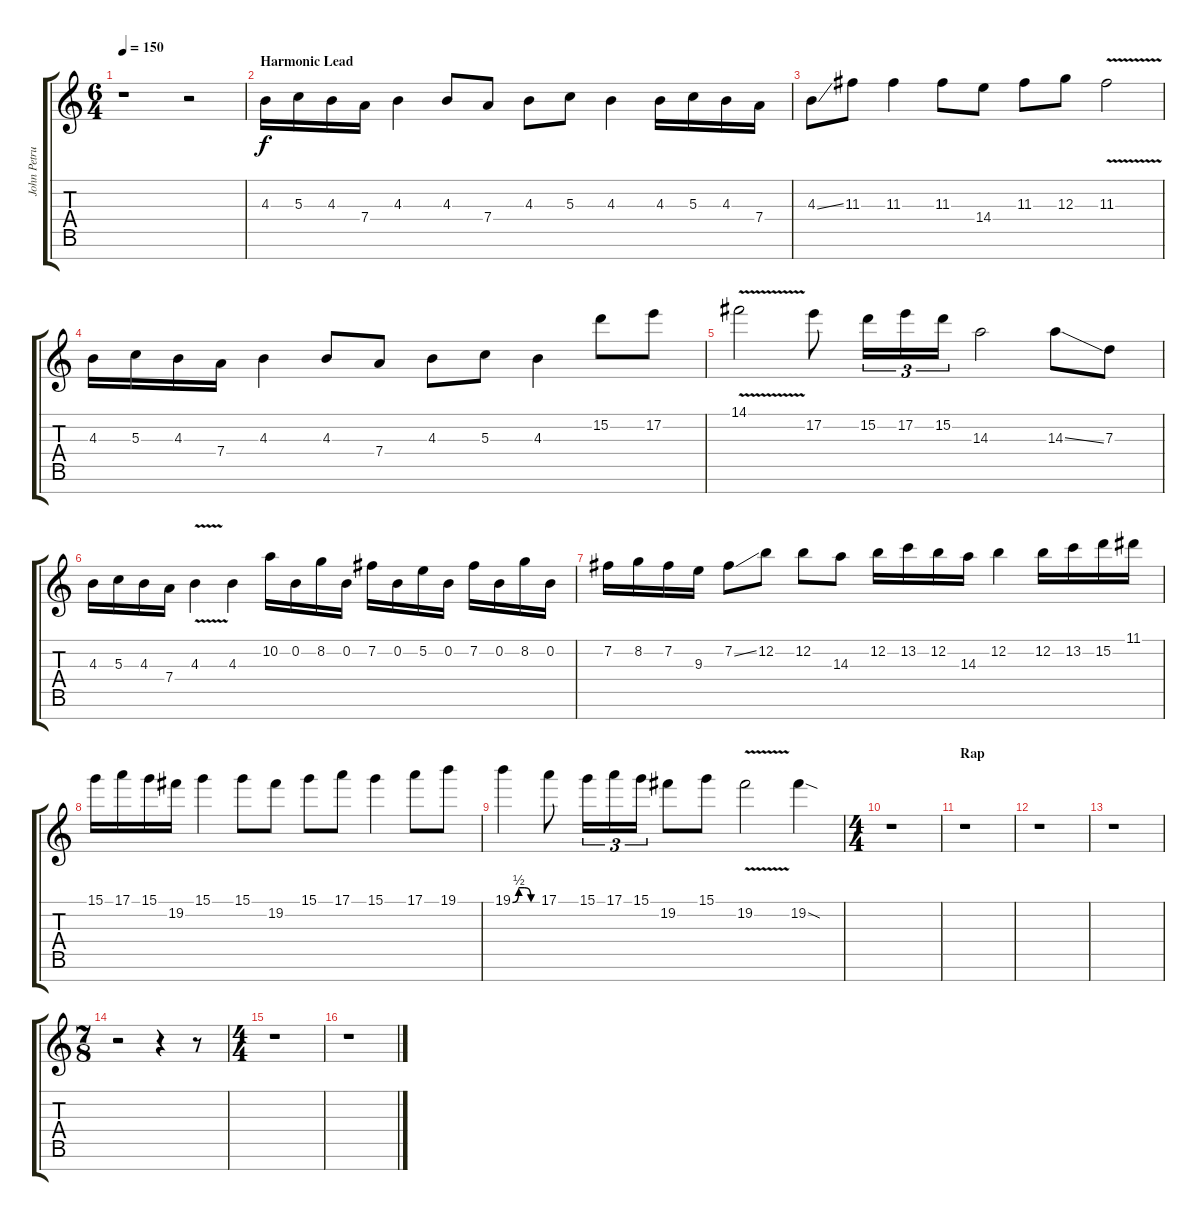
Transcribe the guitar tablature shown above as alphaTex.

\track ("John Petrucci" "John Petru") {instrument distortionguitar}
\staff {score tabs}
\tuning (E4 B3 G3 D3 A2 E2 B1) {hide}
\ts (6 4)
\tempo 150
\clef g2
\ks c
r.1{dy mf} r.2 |
\section ("" "Harmonic Lead")
4.3.16{dy f volume 14} 5.3.16 4.3.16 7.4.16 4.3.4 4.3.8 7.4.8 4.3.8 5.3.8 4.3.4 4.3.16 5.3.16 4.3.16 7.4.16 |
4.3{ss}.8 11.3.8 11.3.4 11.3.8 14.4.8 11.3.8 12.3.8 11.3{v}.2 |
4.3.16 5.3.16 4.3.16 7.4.16 4.3.4 4.3.8 7.4.8 4.3.8 5.3.8 4.3.4 15.2.8 17.2.8 |
14.1{v}.2 17.2.8 15.2.16{tu (3 2)} 17.2.16{tu (3 2)} 15.2.16{tu (3 2)} 14.3.2 14.3{ss}.8 7.3.8 |
4.3.16 5.3.16 4.3.16 7.4.16 4.3{v}.4 4.3.4 10.2.16 0.2.16 8.2.16 0.2.16 7.2.16 0.2.16 5.2.16 0.2.16 7.2.16 0.2.16 8.2.16 0.2.16 |
7.2.16 8.2.16 7.2.16 9.3.16 7.2{ss}.8 12.2.8 12.2.8 14.3.8 12.2.16 13.2.16 12.2.16 14.3.16 12.2.4 12.2.16 13.2.16 15.2.16 11.1.16 |
15.1.16 17.1.16 15.1.16 19.2.16 15.1.4 15.1.8 19.2.8 15.1.8 17.1.8 15.1.4 17.1.8 19.1.8 |
19.1{be (custom 0 0 15 2 30 2 45 0 60 0)}.4 17.1.8 15.1.16{tu (3 2)} 17.1.16{tu (3 2)} 15.1.16{tu (3 2)} 19.2.8 15.1.8 19.2{v}.2 19.2{sod}.4 |
\ts (4 4)
r.1 |
\section ("" "Rap")
r.1 |
r.1 |
r.1 |
\ts (7 8)
r.2 r.4 r.8 |
\ts (4 4)
r.1 |
r.1
